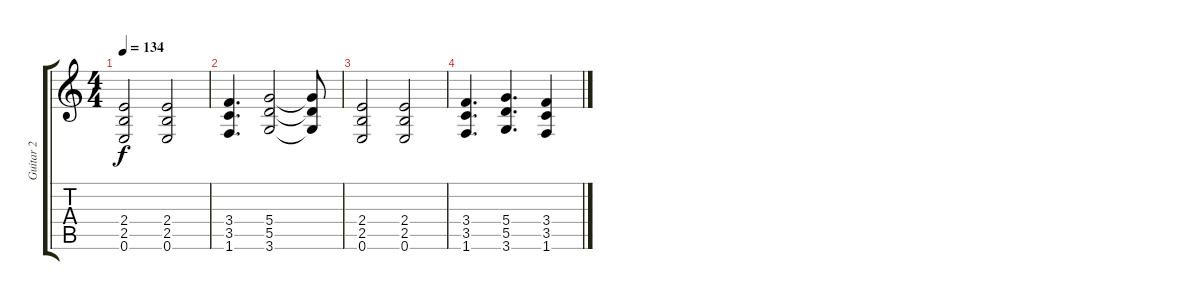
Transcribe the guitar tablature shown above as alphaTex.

\track ("Guitar 2" "Guitar 2") {instrument distortionguitar}
\staff {score tabs}
\tuning (E4 B3 G3 D3 A2 E2) {hide}
\ts (4 4)
\tempo 134
\clef g2
\ks c
(2.4 2.5 0.6).2{dy f volume 0} (2.4 2.5 0.6).2 |
(3.4 3.5 1.6).4{d} (5.4 5.5 3.6).2 (5.4{t} 5.5{t} 3.6{t}).8 |
(2.4 2.5 0.6).2 (2.4 2.5 0.6).2 |
(3.4 3.5 1.6).4{d} (5.4 5.5 3.6).4{d} (3.4 3.5 1.6).4
